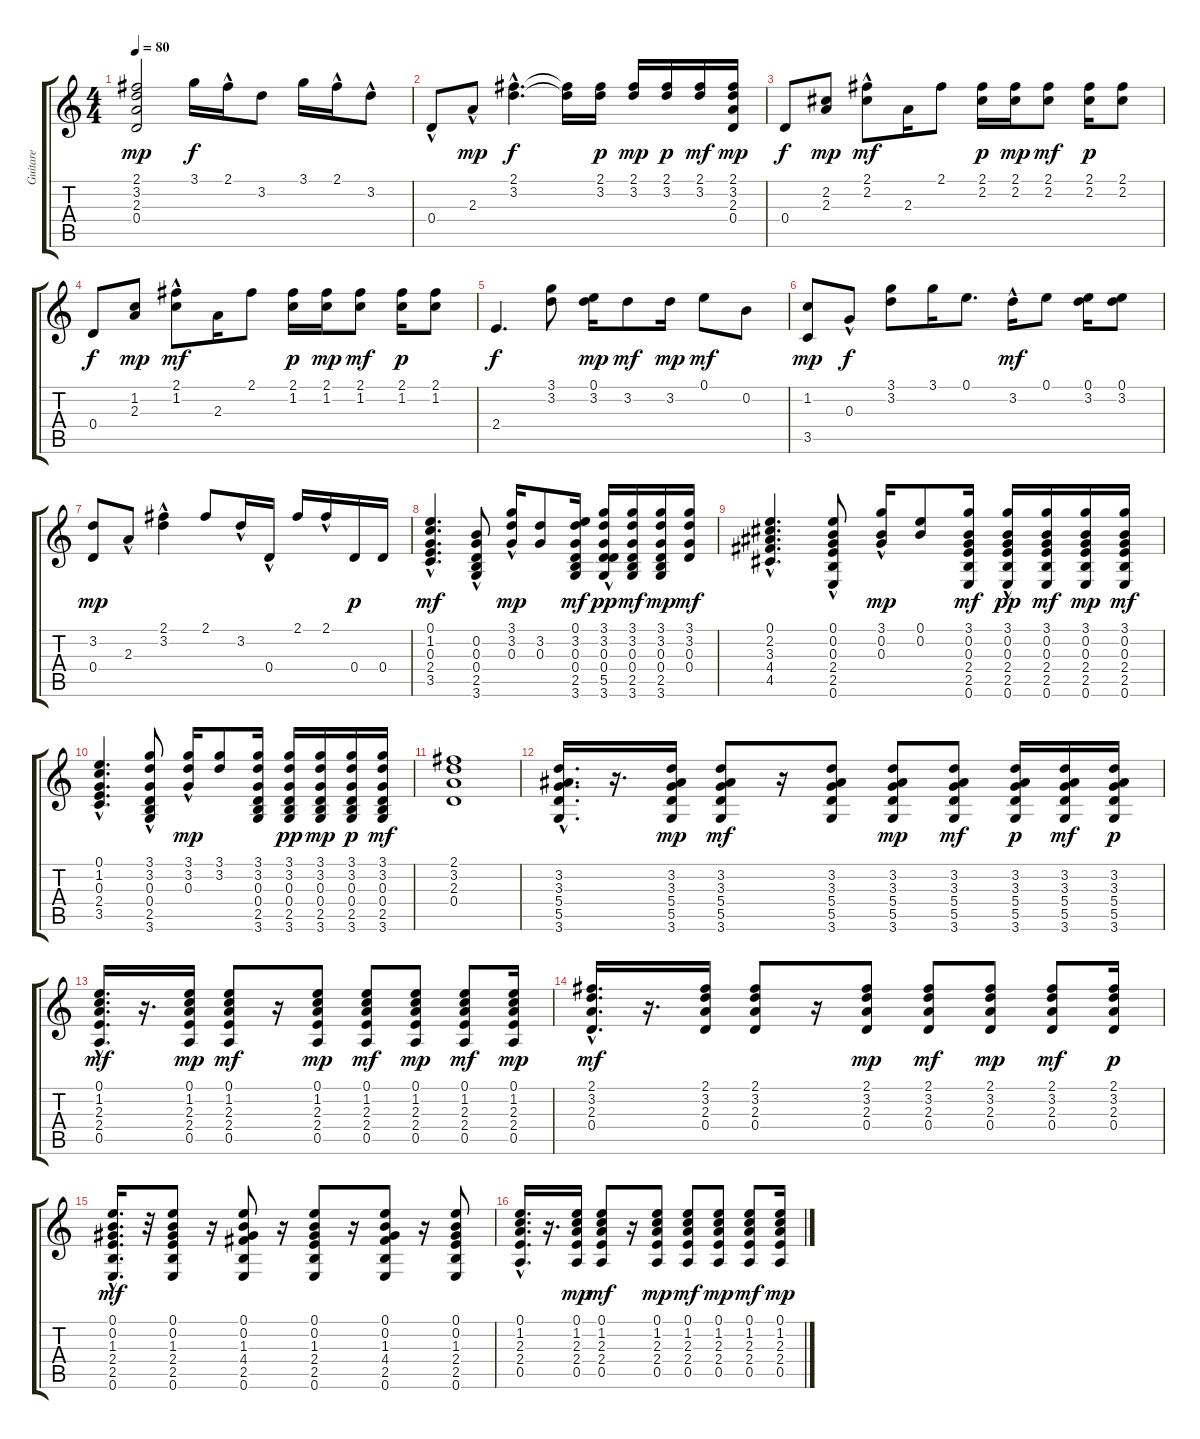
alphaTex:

\track ("Guitare" "Guitare") {instrument acousticguitarsteel}
\staff {score tabs}
\tuning (E4 B3 G3 D3 A2 E2) {hide}
\ts (4 4)
\tempo 80
\clef g2
\ks c
(2.1 3.2 2.3 0.4).2{dy mp} 3.1.16{dy f} 2.1{hac}.16 3.2.8 3.1.16 2.1{hac}.16 3.2{hac}.8 |
0.4{hac}.8 2.3{hac}.8{dy mp} (2.1{hac} 3.2{hac}).4{d dy f} (2.1{t} 3.2{t}).16 (2.1 3.2).16{dy p} (2.1 3.2).16{dy mp} (2.1 3.2).16{dy p} (2.1 3.2).16{dy mf} (2.1 3.2 2.3 0.4).16{dy mp} |
0.4.8{dy f} (2.2 2.3).8{dy mp} (2.1{hac} 2.2).8{dy mf} 2.3.16 2.1.8 (2.1 2.2).16{dy p} (2.1 2.2).16{dy mp} (2.1 2.2).8{dy mf} (2.1 2.2).16{dy p} (2.1 2.2).8 |
0.4.8{dy f} (1.2 2.3).8{dy mp} (2.1{hac} 1.2).8{dy mf} 2.3.16 2.1.8 (2.1 1.2).16{dy p} (2.1 1.2).16{dy mp} (2.1 1.2).8{dy mf} (2.1 1.2).16{dy p} (2.1 1.2).8 |
2.4.4{d dy f} (3.1 3.2).8 (0.1 3.2).16{dy mp} 3.2.8{dy mf} 3.2.16{dy mp} 0.1.8{dy mf} 0.2.8 |
(1.2 3.5).8{dy mp} 0.3{hac}.8{dy f} (3.1 3.2).8 3.1.16 0.1.8{d} 3.2{hac}.16{dy mf} 0.1.8 (0.1 3.2).16 (0.1 3.2).8 |
(3.2 0.4).8{dy mp} 2.3{hac}.8 (2.1 3.2{hac}).4 2.1.8 3.2{hac}.16 0.4{hac}.16 2.1.16 2.1{hac}.16 0.4.16{dy p} 0.4.16 |
(0.1{hac} 1.2{hac} 0.3{hac} 2.4{hac} 3.5{hac}).4{d dy mf} (0.2 0.3 0.4{hac} 2.5 3.6).8 (3.1 3.2 0.3{hac}).16{dy mp} (3.2 0.3).8 (0.1 3.2 0.3 0.4 2.5 3.6).16{dy mf} (3.1 3.2 0.3{hac} 0.4 5.5 3.6).16{dy pp} (3.1 3.2 0.3 0.4 2.5 3.6).16{dy mf} (3.1 3.2 0.3 0.4 2.5 3.6).16{dy mp} (3.1 3.2 0.3 0.4).16{dy mf} |
(0.1{hac} 2.2{hac} 3.3{hac} 4.4{hac} 4.5{hac}).4{d} (0.1 0.2{hac} 0.3 2.4 2.5 0.6).8 (3.1 0.2 0.3{hac}).16{dy mp} (0.1 0.2).8 (3.1 0.2 0.3 2.4 2.5 0.6).16{dy mf} (3.1 0.2 0.3 2.4{hac} 2.5 0.6).16{dy pp} (3.1 0.2 0.3 2.4 2.5 0.6).16{dy mf} (3.1 0.2 0.3 2.4 2.5 0.6).16{dy mp} (3.1 0.2 0.3 2.4 2.5 0.6).16{dy mf} |
(0.1{hac} 1.2{hac} 0.3{hac} 2.4{hac} 3.5{hac}).4{d} (3.1 3.2{hac} 0.3 0.4 2.5 3.6).8 (3.1 3.2 0.3{hac}).16{dy mp} (3.1 3.2).8 (3.1 3.2 0.3 0.4 2.5 3.6).16 (3.1 3.2 0.3 0.4 2.5 3.6).16{dy pp} (3.1 3.2 0.3 0.4 2.5 3.6).16{dy mp} (3.1 3.2 0.3 0.4 2.5 3.6).16{dy p} (3.1 3.2 0.3 0.4 2.5 3.6).16{dy mf} |
(2.1 3.2 2.3 0.4).1 |
(3.2{hac} 3.3{hac} 5.4{hac} 5.5{hac} 3.6{hac}).16{d} r.16{d} (3.2 3.3 5.4 5.5 3.6).16{dy mp} (3.2 3.3 5.4 5.5 3.6).8{dy mf} r.16 (3.2 3.3 5.4 5.5 3.6).8 (3.2 3.3 5.4 5.5 3.6).8{dy mp} (3.2 3.3 5.4 5.5 3.6).8{dy mf} (3.2 3.3 5.4 5.5 3.6).16{dy p} (3.2 3.3 5.4 5.5 3.6).16{dy mf} (3.2 3.3 5.4 5.5 3.6).16{dy p} |
(0.1{hac} 1.2{hac} 2.3{hac} 2.4{hac} 0.5{hac}).16{d dy mf} r.16{d} (0.1 1.2 2.3 2.4 0.5).16{dy mp} (0.1 1.2 2.3 2.4 0.5).8{dy mf} r.16 (0.1 1.2 2.3 2.4 0.5).8{dy mp} (0.1 1.2 2.3 2.4 0.5).8{dy mf} (0.1 1.2 2.3 2.4 0.5).8{dy mp} (0.1 1.2 2.3 2.4 0.5).8{dy mf} (0.1 1.2 2.3 2.4 0.5).16{dy mp} |
(2.1{hac} 3.2{hac} 2.3{hac} 0.4{hac}).16{d dy mf} r.16{d} (2.1 3.2 2.3 0.4).16 (2.1 3.2 2.3 0.4).8 r.16 (2.1 3.2 2.3 0.4).8{dy mp} (2.1 3.2 2.3 0.4).8{dy mf} (2.1 3.2 2.3 0.4).8{dy mp} (2.1 3.2 2.3 0.4).8{dy mf} (2.1 3.2 2.3 0.4).16{dy p} |
(0.1{hac} 0.2{hac} 1.3{hac} 2.4{hac} 2.5{hac} 0.6{hac}).16{d dy mf} r.32 (0.1 0.2 1.3 2.4 2.5 0.6).8 r.16 (0.1 0.2 1.3 4.4 2.5 0.6).8 r.16 (0.1 0.2 1.3 2.4 2.5 0.6).8 r.16 (0.1 0.2 1.3 4.4 2.5 0.6).8 r.16 (0.1 0.2 1.3 2.4 2.5 0.6).8 |
(0.1{hac} 1.2{hac} 2.3{hac} 2.4{hac} 0.5{hac}).16{d} r.16{d} (0.1 1.2 2.3 2.4 0.5).16{dy mp} (0.1 1.2 2.3 2.4 0.5).8{dy mf} r.16 (0.1 1.2 2.3 2.4 0.5).8{dy mp} (0.1 1.2 2.3 2.4 0.5).8{dy mf} (0.1 1.2 2.3 2.4 0.5).8{dy mp} (0.1 1.2 2.3 2.4 0.5).8{dy mf} (0.1 1.2 2.3 2.4 0.5).16{dy mp}
